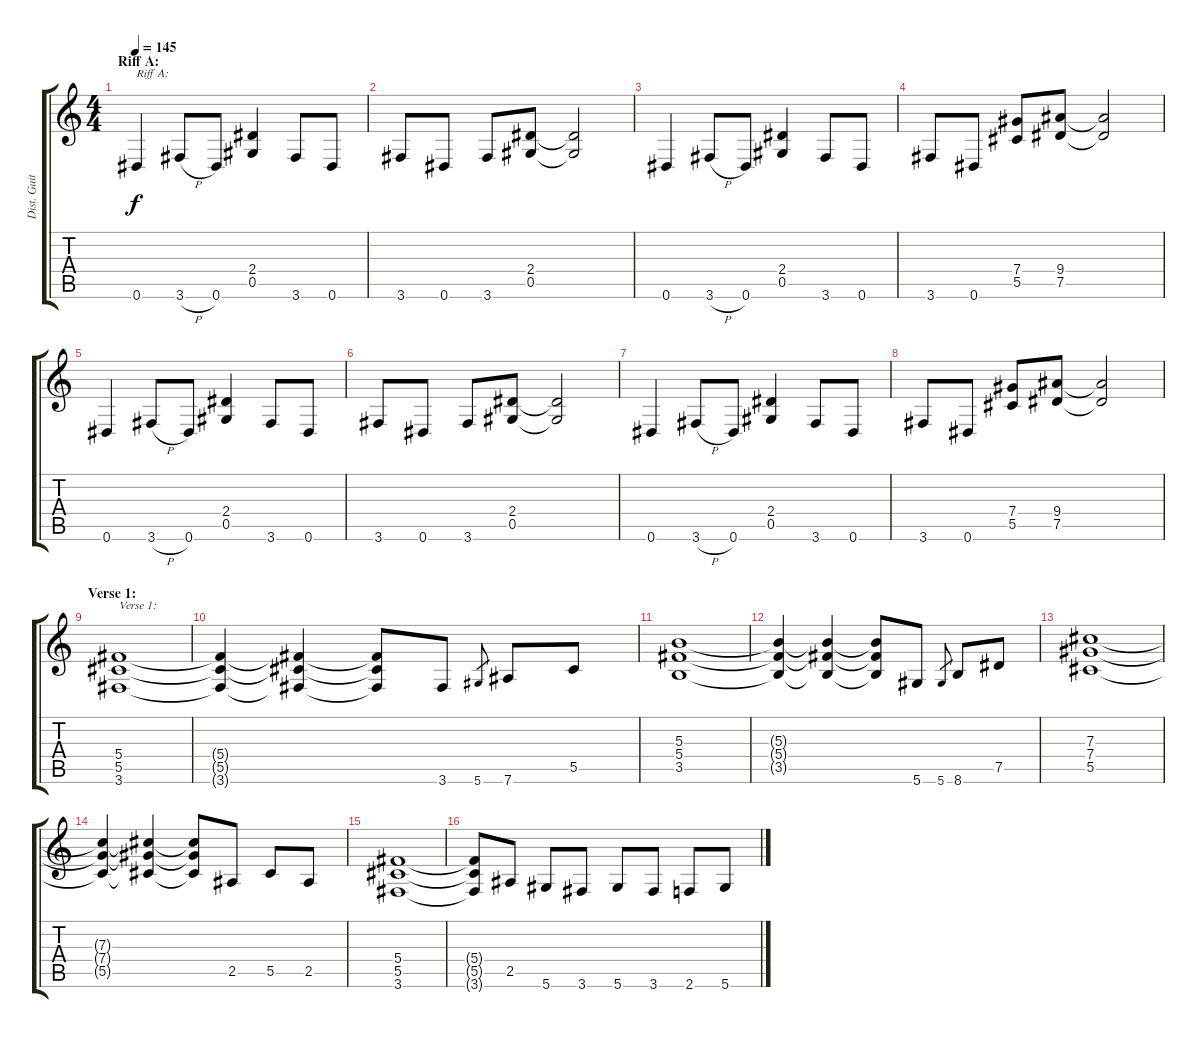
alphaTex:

\track ("Dist. Guitar 1" "Dist. Guit") {instrument distortionguitar}
\staff {score tabs}
\tuning (Eb4 Bb3 Gb3 Db3 Ab2 Eb2) {hide}
\ts (4 4)
\section ("" "Riff A:")
\tempo 145
\clef g2
\ks c
0.6.4{txt "Riff A:" dy f} 3.6{h}.8 0.6.8 (2.4 0.5).4 3.6.8 0.6.8 |
3.6.8 0.6.8 3.6.8 (2.4 0.5).8 (2.4{t} 0.5{t}).2 |
0.6.4 3.6{h}.8 0.6.8 (2.4 0.5).4 3.6.8 0.6.8 |
3.6.8 0.6.8 (7.4 5.5).8 (9.4 7.5).8 (9.4{t} 7.5{t}).2 |
0.6.4 3.6{h}.8 0.6.8 (2.4 0.5).4 3.6.8 0.6.8 |
3.6.8 0.6.8 3.6.8 (2.4 0.5).8 (2.4{t} 0.5{t}).2 |
0.6.4 3.6{h}.8 0.6.8 (2.4 0.5).4 3.6.8 0.6.8 |
3.6.8 0.6.8 (7.4 5.5).8 (9.4 7.5).8 (9.4{t} 7.5{t}).2 |
\section ("" "Verse 1:")
(5.4 5.5 3.6).1{txt "Verse 1:"} |
(5.4{t} 5.5{t} 3.6{t}).4 (5.4{t} 5.5{t} 3.6{t}).4 (5.4{t} 5.5{t} 3.6{t}).8 3.6.8 5.6.8{gr} 7.6.8 5.5.8 |
(5.3 5.4 3.5).1 |
(5.3{t} 5.4{t} 3.5{t}).4 (5.3{t} 5.4{t} 3.5{t}).4 (5.3{t} 5.4{t} 3.5{t}).8 5.6.8 5.6.8{gr} 8.6.8 7.5.8 |
(7.3 7.4 5.5).1 |
(7.3{t} 7.4{t} 5.5{t}).4 (7.3{t} 7.4{t} 5.5{t}).4 (7.3{t} 7.4{t} 5.5{t}).8 2.5.8 5.5.8 2.5.8 |
(5.4 5.5 3.6).1 |
(5.4{t} 5.5{t} 3.6{t}).8 2.5.8 5.6.8 3.6.8 5.6.8 3.6.8 2.6.8 5.6.8
